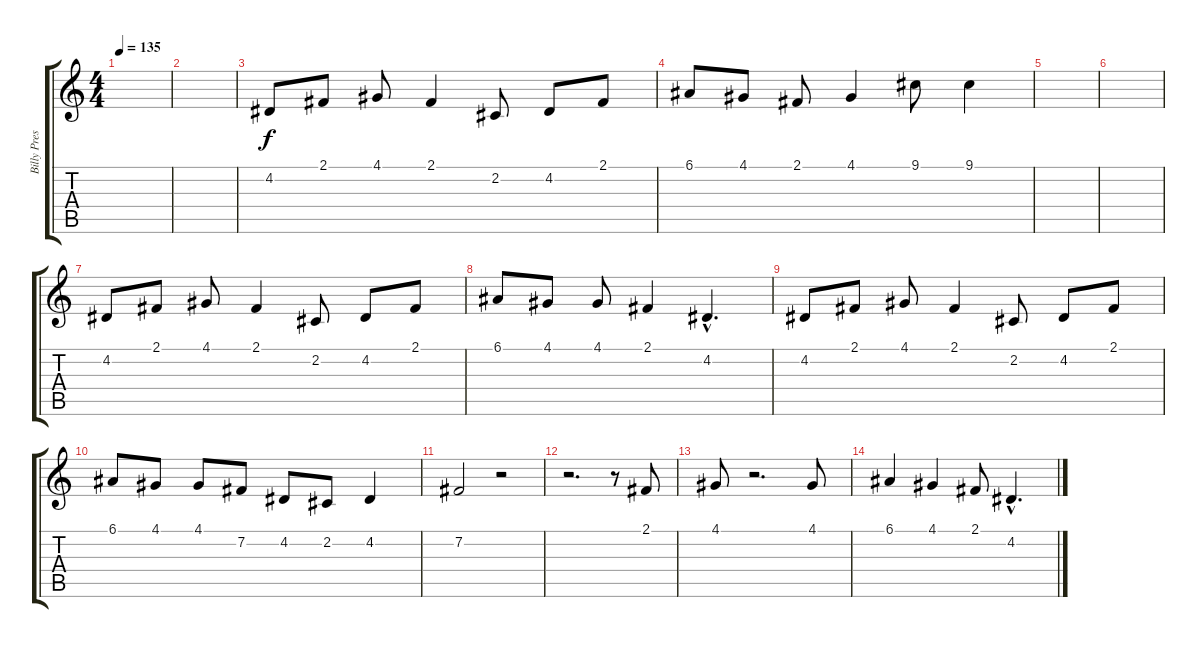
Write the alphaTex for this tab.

\track ("Billy Preston" "Billy Pres") {instrument electricgrandpiano}
\staff {score tabs}
\tuning (E4 B3 G3 D3 A2 E2) {hide}
\ts (4 4)
\tempo 135
\clef g2
\ks c
|
|
4.2.8 2.1.8 4.1.8 2.1.4 2.2.8 4.2.8 2.1.8 |
6.1.8 4.1.8 2.1.8 4.1.4 9.1.8 9.1.4 |
|
|
4.2.8 2.1.8 4.1.8 2.1.4 2.2.8 4.2.8 2.1.8 |
6.1.8 4.1.8 4.1.8 2.1.4 4.2{hac}.4{d} |
4.2.8 2.1.8 4.1.8 2.1.4 2.2.8 4.2.8 2.1.8 |
6.1.8 4.1.8 4.1.8 7.2.8 4.2.8 2.2.8 4.2.4 |
7.2.2 r.2 |
r.2{d} r.8 2.1.8 |
4.1.8 r.2{d} 4.1.8 |
6.1.4 4.1.4 2.1.8 4.2{hac}.4{d}
